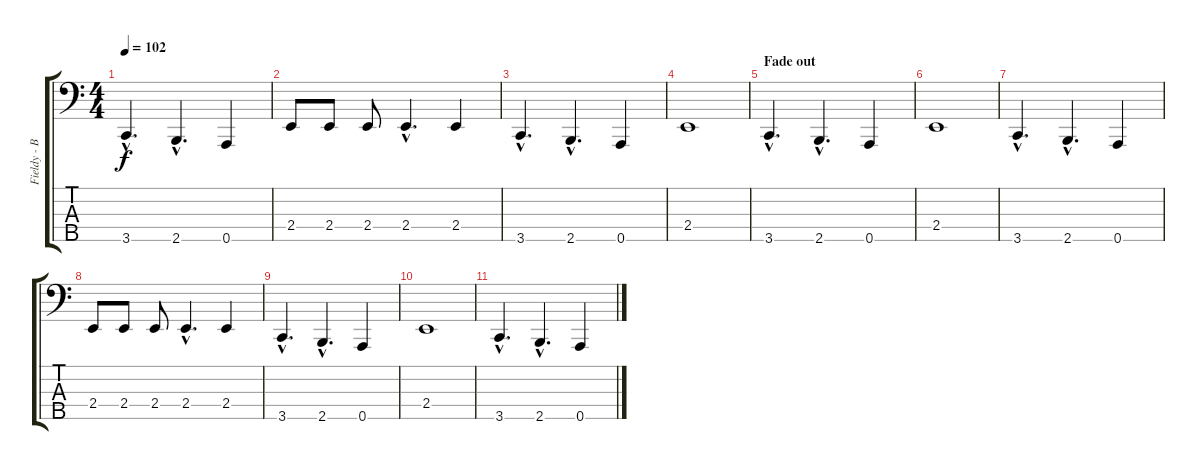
\track ("Fieldy - Bass" "Fieldy - B") {instrument fretlessbass}
\staff {score tabs}
\tuning (F2 C2 G1 D1 A0) {hide}
\ts (4 4)
\tempo 102
\clef f4
\ks c
3.5{hac}.4{d dy f} 2.5{hac}.4{d} 0.5.4 |
2.4.8 2.4.8 2.4.8 2.4{hac}.4{d} 2.4.4 |
3.5{hac}.4{d} 2.5{hac}.4{d} 0.5.4 |
2.4.1 |
\section ("" "Fade out")
3.5{hac}.4{d volume 10} 2.5{hac}.4{d} 0.5.4 |
2.4.1 |
3.5{hac}.4{d volume 6} 2.5{hac}.4{d} 0.5.4 |
2.4.8 2.4.8 2.4.8 2.4{hac}.4{d} 2.4.4 |
3.5{hac}.4{d volume 0} 2.5{hac}.4{d} 0.5.4 |
2.4.1 |
3.5{hac}.4{d} 2.5{hac}.4{d} 0.5.4
